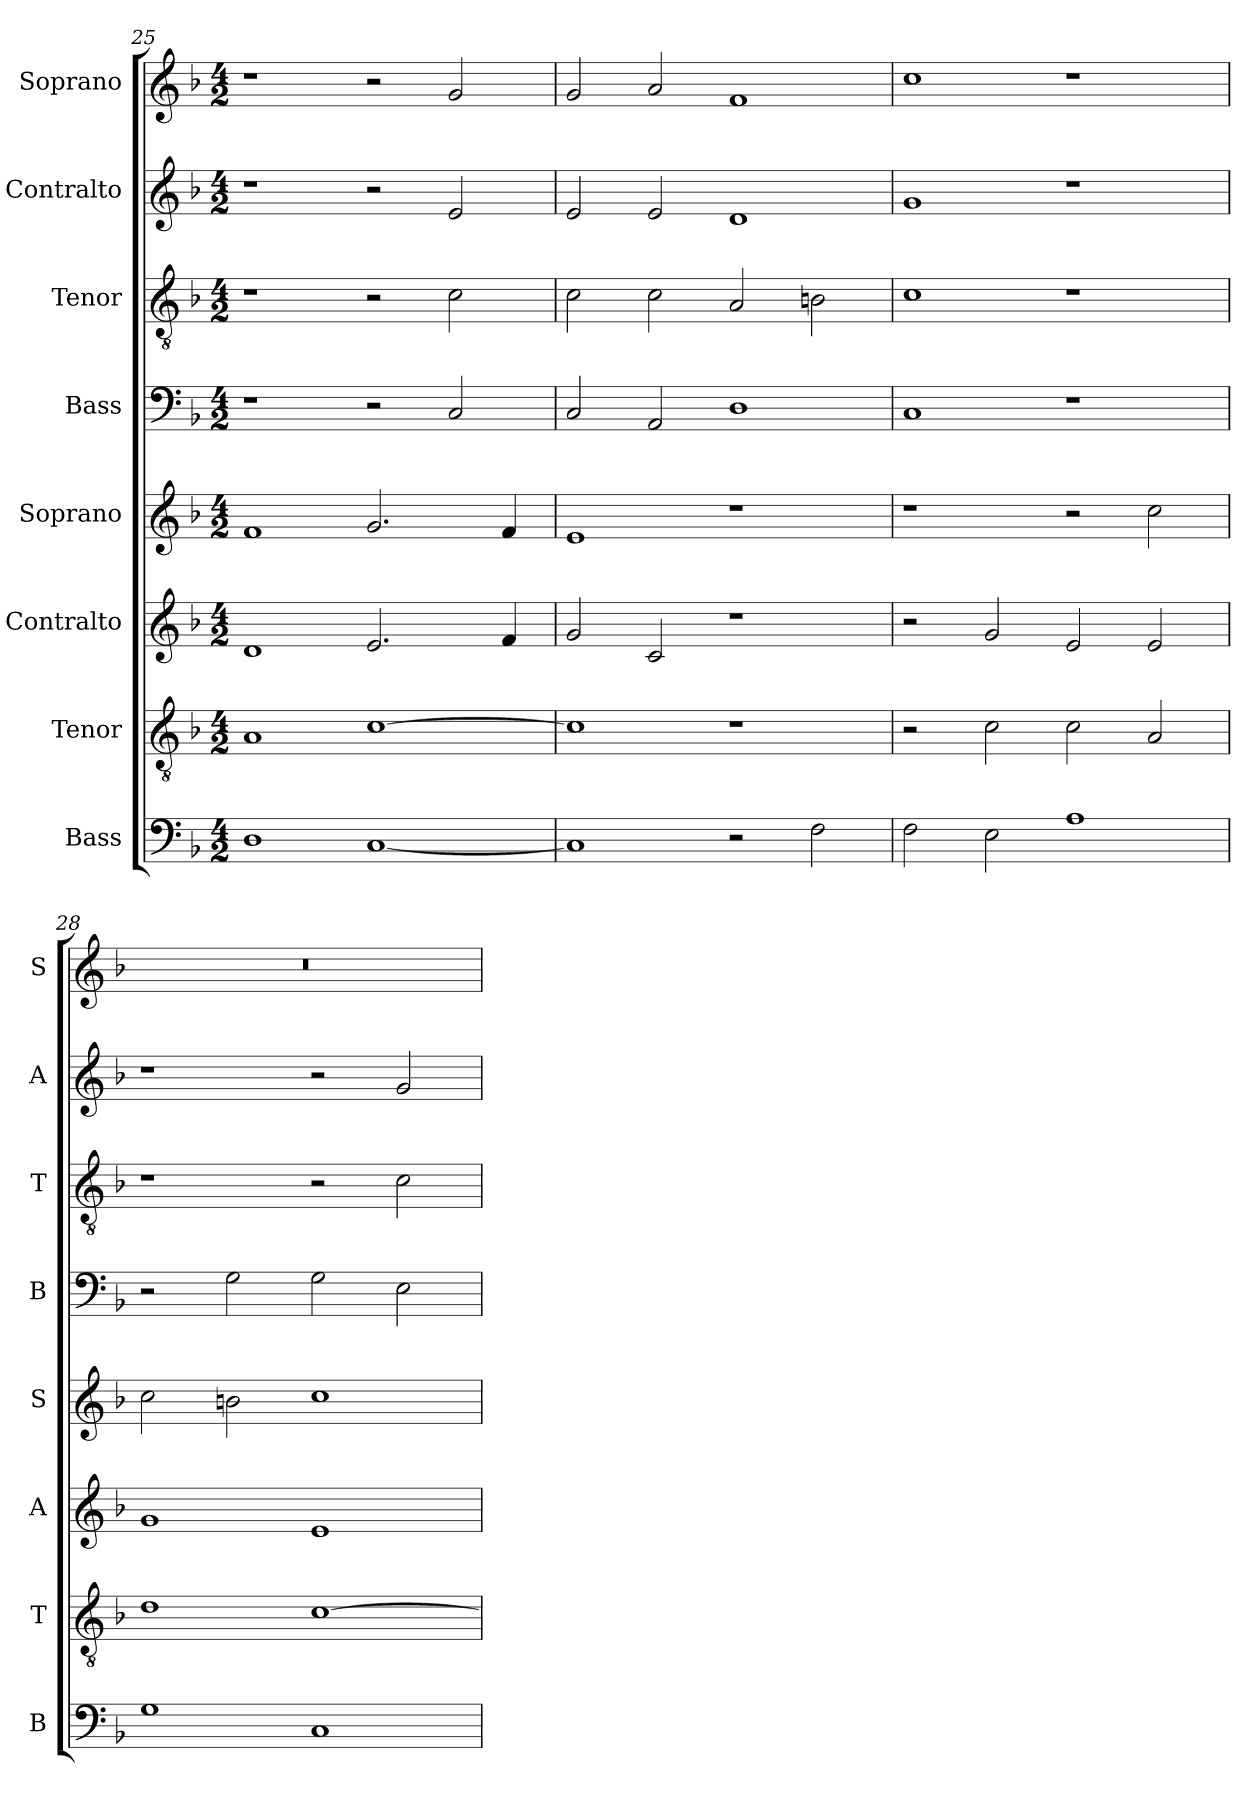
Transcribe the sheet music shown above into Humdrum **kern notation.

**kern	**kern	**kern	**kern	**kern	**kern	**kern	**kern
*part8	*part7	*part6	*part5	*part4	*part3	*part2	*part1
*staff8	*staff7	*staff6	*staff5	*staff4	*staff3	*staff2	*staff1
*I"Bass	*I"Tenor	*I"Contralto	*I"Soprano	*I"Bass	*I"Tenor	*I"Contralto	*I"Soprano
*I'B	*I'T	*I'A	*I'S	*I'B	*I'T	*I'A	*I'S
*clefF4	*clefGv2	*clefG2	*clefG2	*clefF4	*clefGv2	*clefG2	*clefG2
*k[b-]	*k[b-]	*k[b-]	*k[b-]	*k[b-]	*k[b-]	*k[b-]	*k[b-]
*F:ion	*F:ion	*F:ion	*F:ion	*F:ion	*F:ion	*F:ion	*F:ion
*M4/2	*M4/2	*M4/2	*M4/2	*M4/2	*M4/2	*M4/2	*M4/2
=25	=25	=25	=25	=25	=25	=25	=25
1D	1A	1d	1f	1r	1r	1r	1r
[1C	[1c	2.e	2.g	2r	2r	2r	2r
.	.	.	.	2C	2c	2e	2g
.	.	4f	4f	.	.	.	.
=26	=26	=26	=26	=26	=26	=26	=26
1C]	1c]	2g	1e	2C	2c	2e	2g
.	.	2c	.	2AA	2c	2e	2a
2r	1r	1r	1r	1D	2A	1d	1f
2F	.	.	.	.	2Bn	.	.
=27	=27	=27	=27	=27	=27	=27	=27
2F	2r	2r	1r	1C	1c	1g	1cc
2E	2c	2g	.	.	.	.	.
1A	2c	2e	2r	1r	1r	1r	1r
.	2A	2e	2cc	.	.	.	.
=28	=28	=28	=28	=28	=28	=28	=28
1G	1d	1g	2cc	2r	1r	1r	0r
.	.	.	2bn	2G	.	.	.
1C	[1c	1e	1cc	2G	2r	2r	.
.	.	.	.	2E	2c	2g	.
=	=	=	=	=	=	=	=
*-	*-	*-	*-	*-	*-	*-	*-
